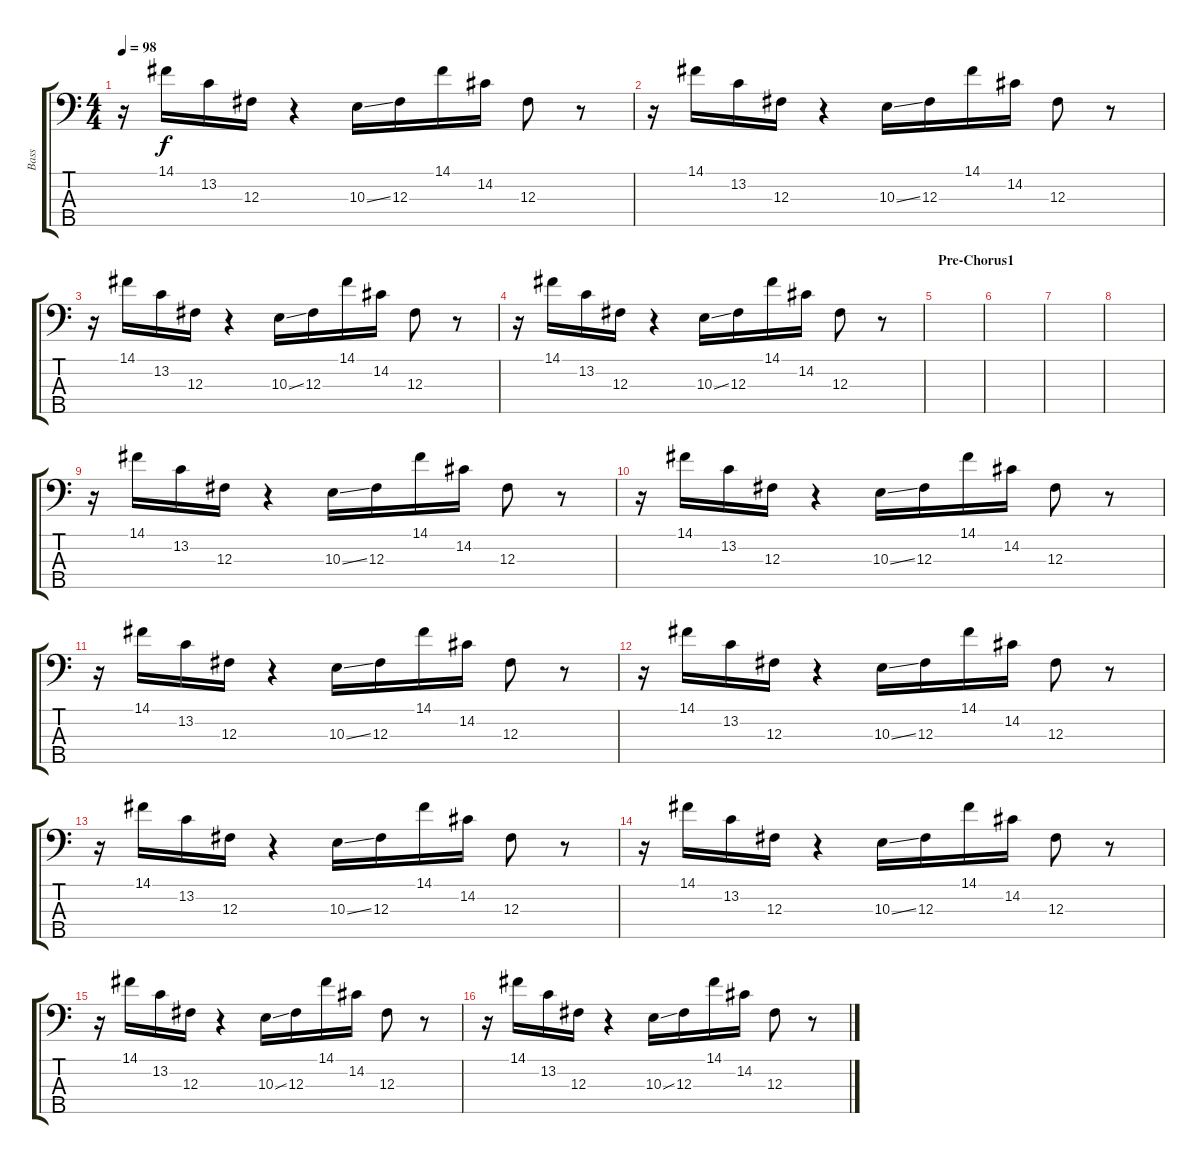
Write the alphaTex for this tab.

\track ("Bass" "Bass") {instrument electricbassfinger}
\staff {score tabs}
\tuning (E2 B1 Gb1 Db1 Bb0) {hide}
\ts (4 4)
\tempo 98
\clef f4
\ks c
r.16{dy f} 14.1.16 13.2.16 12.3.16 r.4 10.3{ss}.16 12.3.16 14.1.16 14.2.16 12.3.8 r.8 |
r.16 14.1.16 13.2.16 12.3.16 r.4 10.3{ss}.16 12.3.16 14.1.16 14.2.16 12.3.8 r.8 |
r.16 14.1.16 13.2.16 12.3.16 r.4 10.3{ss}.16 12.3.16 14.1.16 14.2.16 12.3.8 r.8 |
r.16 14.1.16 13.2.16 12.3.16 r.4 10.3{ss}.16 12.3.16 14.1.16 14.2.16 12.3.8 r.8 |
\section ("" "Pre-Chorus1")
|
|
|
|
r.16 14.1.16 13.2.16 12.3.16 r.4 10.3{ss}.16 12.3.16 14.1.16 14.2.16 12.3.8 r.8 |
r.16 14.1.16 13.2.16 12.3.16 r.4 10.3{ss}.16 12.3.16 14.1.16 14.2.16 12.3.8 r.8 |
r.16 14.1.16 13.2.16 12.3.16 r.4 10.3{ss}.16 12.3.16 14.1.16 14.2.16 12.3.8 r.8 |
r.16 14.1.16 13.2.16 12.3.16 r.4 10.3{ss}.16 12.3.16 14.1.16 14.2.16 12.3.8 r.8 |
r.16 14.1.16 13.2.16 12.3.16 r.4 10.3{ss}.16 12.3.16 14.1.16 14.2.16 12.3.8 r.8 |
r.16 14.1.16 13.2.16 12.3.16 r.4 10.3{ss}.16 12.3.16 14.1.16 14.2.16 12.3.8 r.8 |
r.16 14.1.16 13.2.16 12.3.16 r.4 10.3{ss}.16 12.3.16 14.1.16 14.2.16 12.3.8 r.8 |
r.16 14.1.16 13.2.16 12.3.16 r.4 10.3{ss}.16 12.3.16 14.1.16 14.2.16 12.3.8 r.8
